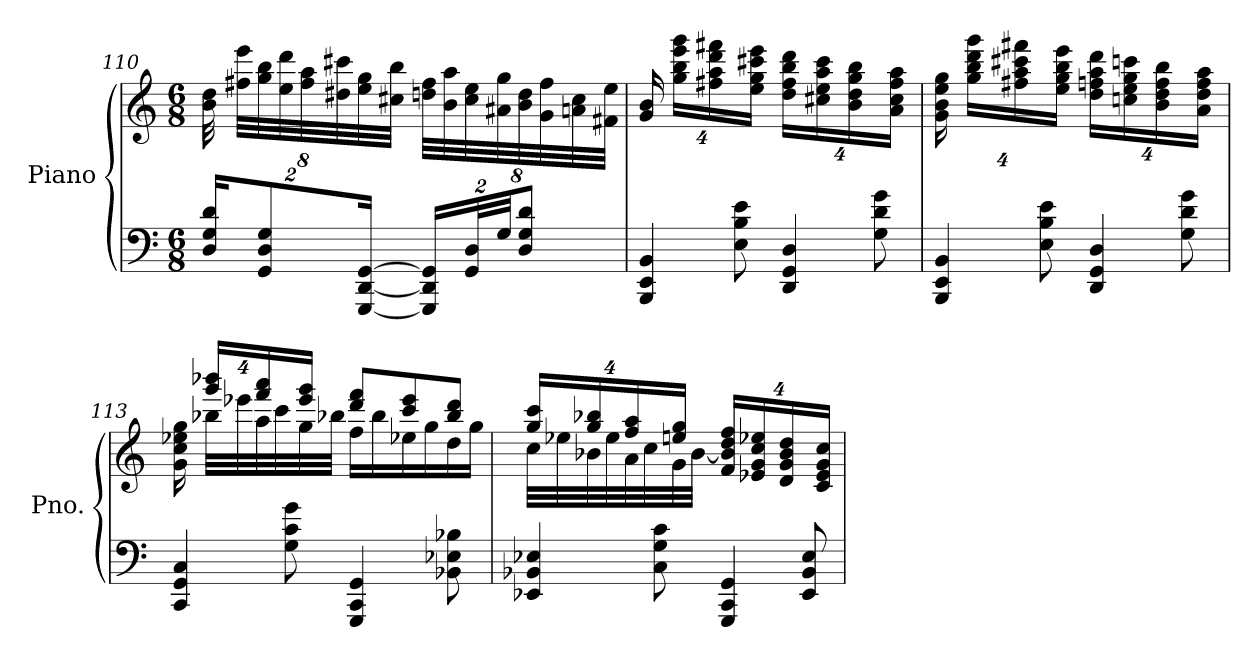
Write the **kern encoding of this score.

**kern	**kern
*part1	*part1
*staff2	*staff1
*I"Piano	*
*I'Pno.	*
!!LO:LB:g=z
*clefF4	*clefG2
*k[]	*k[]
*M6/8	*M6/8
*MM83	*MM83
*Xbrackettup	*Xbrackettup
=110	=110
32%3D/ 32%3G/ 32%3d/KL	64%3b\ 64%3dd\
.	64%3ff#X\ 64%3eee\LL
16%3GG/ 16%3D/ 16%3G/	64%3gg\ 64%3bb\
.	64%3ee\ 64%3ddd\
.	64%3ff#\ 64%3aa\
.	64%3dd#X\ 64%3ccc#X\
[32%3GGG/ [32%3DD/ [32%3GG/Jk	64%3ee\ 64%3gg\
.	64%3cc#X\ 64%3bb\JJ
32%3GGG/] 32%3DD/] 32%3GG/]LL	64%3ddn\ 64%3ff#\LL
.	64%3b\ 64%3aa\
64%3GG/ 64%3D/L	64%3cc#\ 64%3ee\
64%3G/JJ	64%3a#X\ 64%3gg\
16%3D/ 16%3G/ 16%3d/J	64%3b\ 64%3dd\
.	64%3g\ 64%3ff#\
.	64%3an\ 64%3cc#\
.	64%3f#X\ 64%3ee\JJ
=111	=111
4BBB/ 4EE/ 4BB/	32%3g/ 32%3b/
.	32%3gg\ 32%3bb\ 32%3eee\ 32%3ggg\L
.	32%3ff#X\ 32%3aa\ 32%3ddd\ 32%3fff#X\
8E\ 8B\ 8e\	.
.	32%3ee\ 32%3gg\ 32%3ccc#X\ 32%3eee\J
4DD/ 4GG/ 4D/	32%3dd\ 32%3ff#\ 32%3bb\ 32%3ddd\L
.	32%3cc#X\ 32%3ee\ 32%3aa\ 32%3ccc#\
.	32%3b\ 32%3dd\ 32%3gg\ 32%3bb\
8G\ 8d\ 8g\	.
.	32%3a\ 32%3cc#\ 32%3ff#\ 32%3aa\J
!!LO:LB:g=z
=112	=112
4BBB/ 4EE/ 4BB/	32%3g\ 32%3b\ 32%3ee\ 32%3gg\
.	32%3gg\ 32%3bb\ 32%3ddd\ 32%3ggg\L
.	32%3ff#X\ 32%3aa\ 32%3ccc#X\ 32%3fff#X\
8E\ 8B\ 8e\	.
.	32%3ee\ 32%3gg\ 32%3bb\ 32%3eee\J
4DD/ 4GG/ 4D/	32%3dd\ 32%3ffn\ 32%3aa\ 32%3ddd\L
.	32%3ccn\ 32%3ee\ 32%3gg\ 32%3cccn\
.	32%3b\ 32%3dd\ 32%3ff\ 32%3bb\
8G\ 8d\ 8g\	.
.	32%3a\ 32%3dd\ 32%3ff\ 32%3aa\J
=113	=113
*	*^
*	*	*Xtuplet
4CC/ 4GG/ 4C/	32%3g\ 32%3cc\ 32%3ee-X\ 32%3gg\	32%3ryy
.	32%3ggg/ 32%3bbb-X/L	64%3bb-X\LL
.	.	64%3eee-X\
.	32%3fff/ 32%3aaa/	64%3aa\
.	.	64%3ccc\
8G\ 8c\ 8g\	.	.
.	32%3eee-/ 32%3ggg/J	64%3gg\
.	.	64%3bb-X\JJ
*	*MM105	*
4GGG/ 4CC/ 4GG/	8ddd/ 8fff/L	16ff\LL
.	.	16bb-\
.	8ccc/ 8eee-/	16ee-X\
.	.	16gg\
8BB-X\ 8E-X\ 8B-X\	8bb-/ 8ddd/J	16dd\
.	.	16gg\JJ
=114	=114	=114
*	*tuplet	*Xtuplet
*	*MM83	*
4EE-X/ 4BB-X/ 4E-X/	32%3gg/ 32%3ccc/L	64%3cc\LL
.	.	64%3ee-X\
.	32%3gg/ 32%3bb-X/	64%3b-X\
.	.	64%3ee-\
.	32%3ff/ 32%3aa/	64%3a\
.	.	64%3cc\
8C\ 8G\ 8c\	.	.
.	32%3een/ 32%3gg/J	64%3g\
.	.	[64%3b-\JJ
*	*tuplet	*
4GGG/ 4CC/ 4GG/	32%3f/ 32%3b-/] 32%3dd/ 32%3ff/L	4.ryy
.	32%3e-X/ 32%3g/ 32%3cc/ 32%3ee-X/	.
.	32%3d/ 32%3g/ 32%3b-/ 32%3dd/	.
8EE-/ 8BB-/ 8E-/	.	.
.	32%3c/ 32%3e-/ 32%3g/ 32%3cc/J	.
*	*v	*v
=	=
*-	*-
